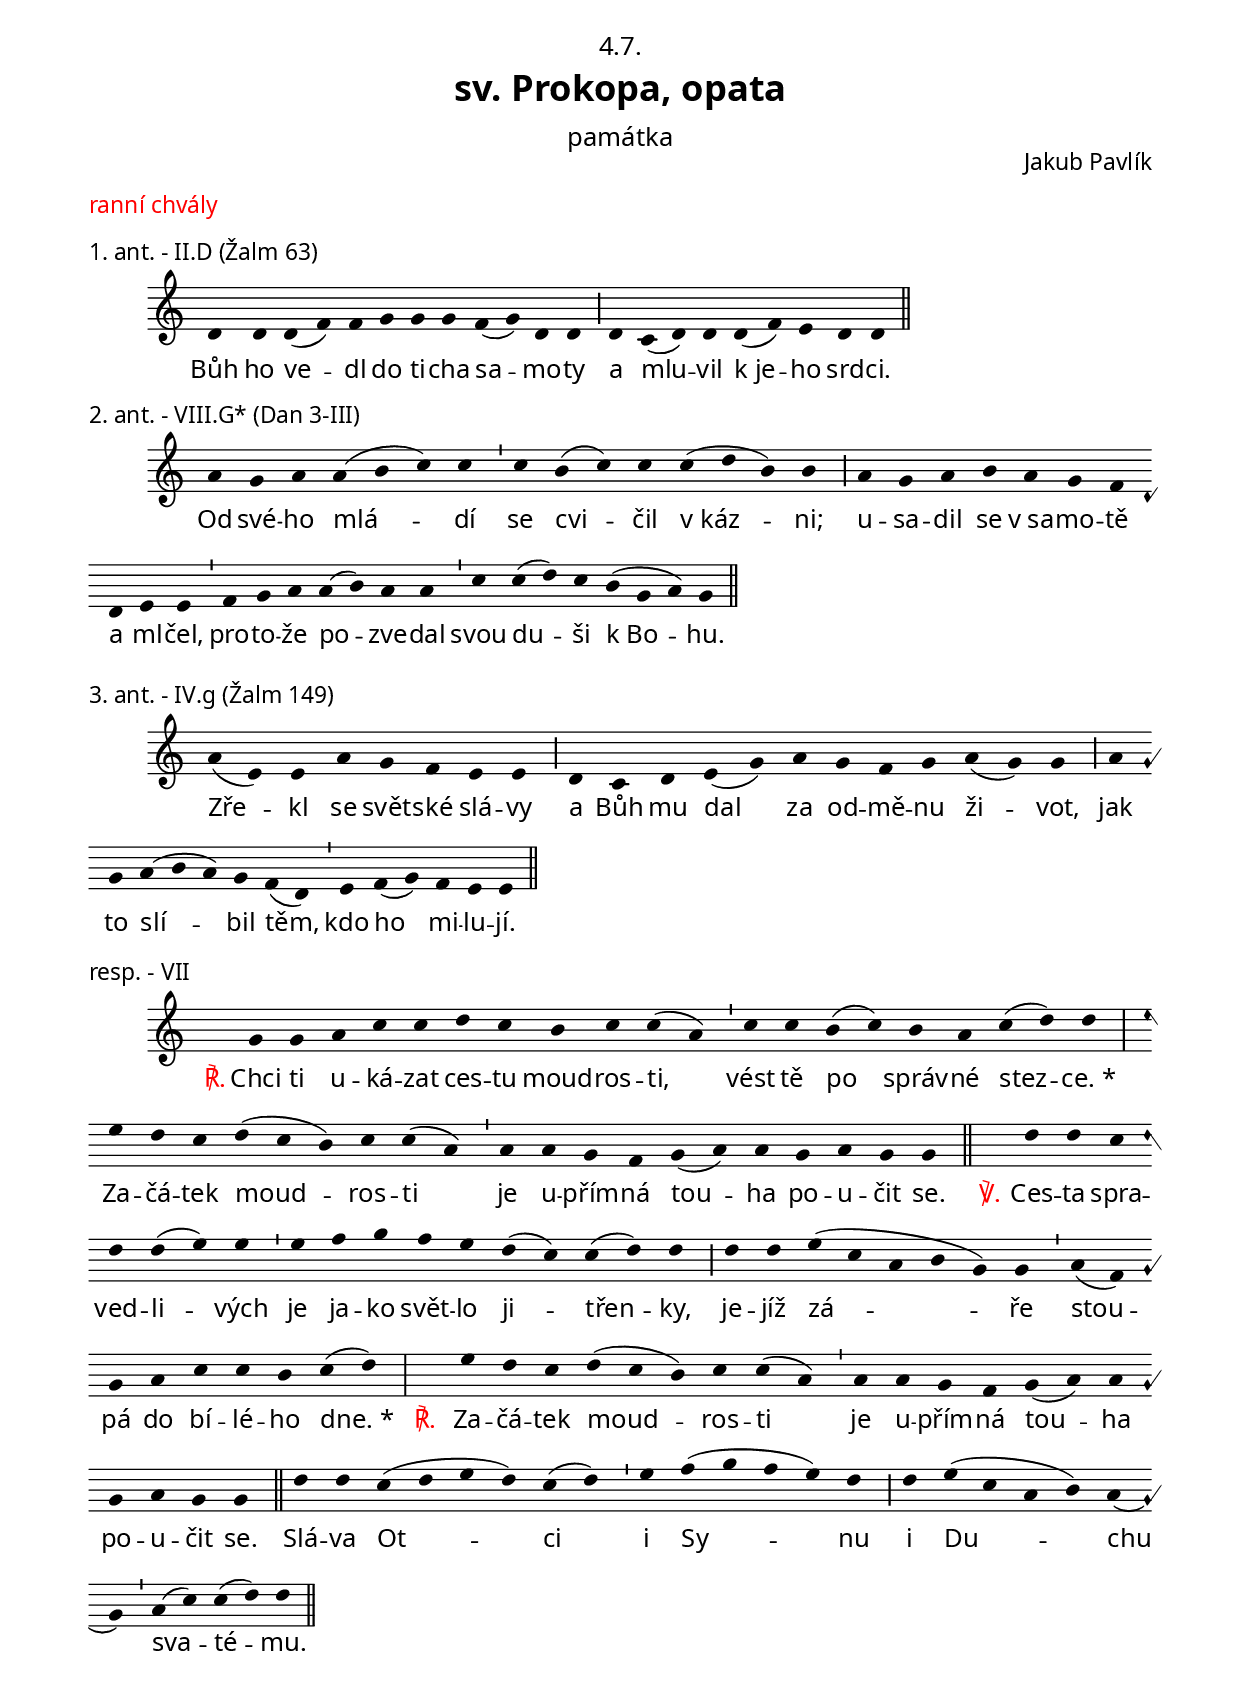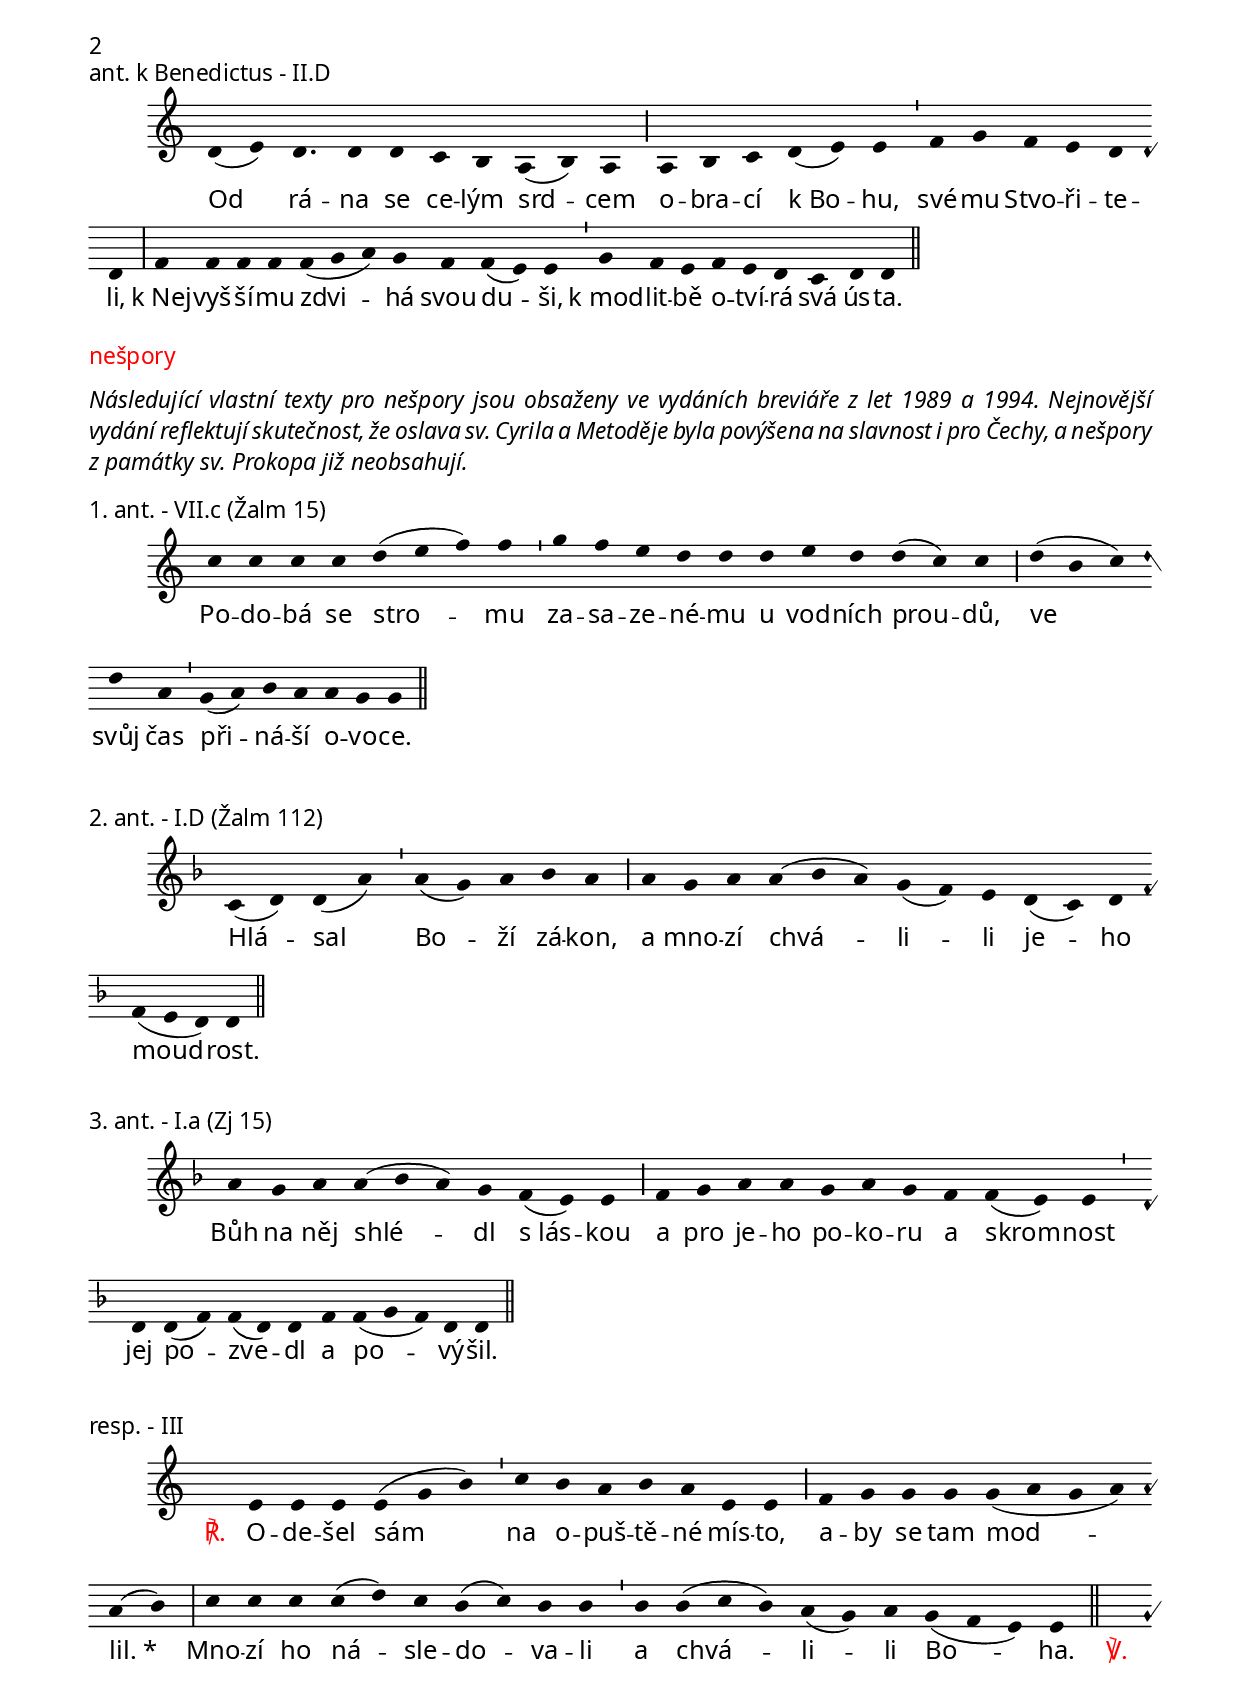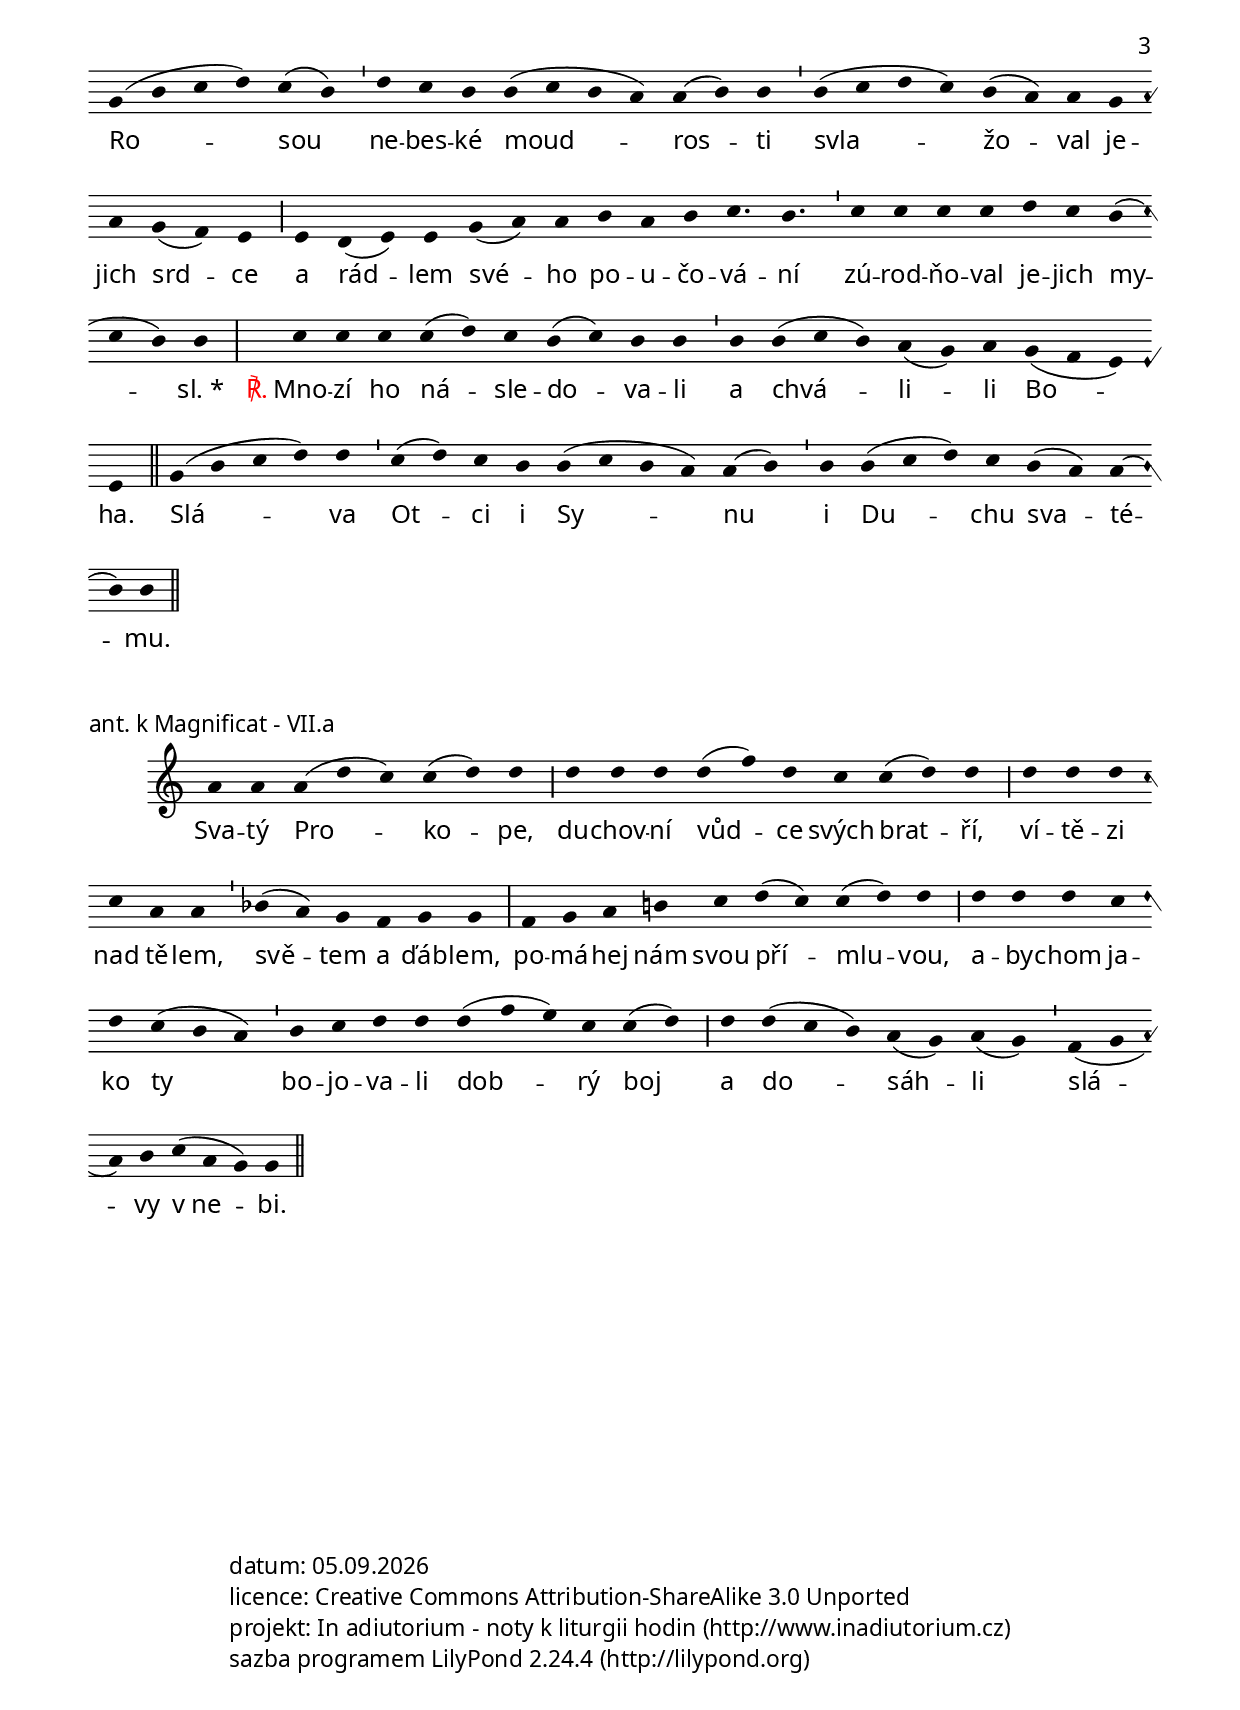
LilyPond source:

\version "2.15.37"

\include "../spolecne.ly"
\include "../dilyresponsorii.ly"

\header {
  title = \markup\titleSvatek
            "sv. Prokopa, opata"
            památka
            4.7.
  composer = "Jakub Pavlík"
}

\markup {\nadpisHodinka {"ranní chvály"}}

\score {
  \relative c' {
    \choralniRezim
    d4 d d( f) f g g g f( g) d d \barMaior
    d c( d) d d( f) e d d \barFinalis
  }
  \addlyrics {
    Bůh ho ve -- dl do ti -- cha sa -- mo -- ty
    a mlu -- vil k_je -- ho srd -- ci.
  }
  \header {
    quid = "1. ant."
    modus = "II"
    differentia = "D"
    psalmus = "Žalm 63"
    id = ""
    piece = \markup {\sestavTitulek}
  }
}

\score {
  \relative c'' {
    \choralniRezim
    a4 g a a( b c) c \barMin c b( c) c c( d b) b \barMaior
    a g a b a g f d e e \barMin
    f g a a( b) a a \barMin c c( d) c b( g a) g \barFinalis
  }
  \addlyrics {
    Od své -- ho mlá -- dí se cvi -- čil v_káz -- ni;
    u -- sa -- dil se v_sa -- mo -- tě a ml -- čel,
    pro -- to -- že po -- zve -- dal svou du -- ši k_Bo -- hu.
  }
  \header {
    quid = "2. ant."
    modus = "VIII"
    differentia = "G*"
    psalmus = "Dan 3-III"
    id = ""
    piece = \markup {\sestavTitulek}
  }
}

\score {
  \relative c'' {
    \choralniRezim
    a4( e) e a g f e e \barMaior
    d c d e( g) a g f g a( g) g \barMaior
    a g a( b a) g f( d) \barMin e f( g) f e e \barFinalis
  }
  \addlyrics {
    Zře -- kl se svět -- ské slá -- vy
    a Bůh mu dal za od -- mě -- nu ži -- vot,
    jak to slí -- bil těm, kdo ho mi -- lu -- jí.
  }
  \header {
    quid = "3. ant."
    modus = "IV"
    differentia = "g"
    psalmus = "Žalm 149"
    id = ""
    piece = \markup {\sestavTitulek}
  }
}

\score {
  \relative c'' {
    \choralniRezim

    % R
    \neviditelna g
    g4 g a c c d c b c c( a) \barMin
    c c b( c) b a c( d) d \barMax
    e d c d( c b) c c( a) \barMin a a g f g( a) a g a g g \barFinalis
    % V
    \neviditelna c
    d4 d c d d( e) e \barMin e f g f e d( c) c( d) d \barMaior
    d d e( c a b g) g \barMin a( f) g a c c b c( d) \barMax
    % R
    \neviditelna a
    e' d c d( c b) c c( a) \barMin a a g f g( a) a g a g g \barFinalis
    % Slava
    d'4 d c( d e d) c( d) \barMin e f( g f e) d \barMaior
    d e( c a b) a( g) \barMin a( c) c( d) d \barFinalis
  }
  \addlyrics {
    \Response Chci ti u -- ká -- zat ces -- tu moud -- ros -- ti,
    vést tě po správ -- né stez -- ce._*
    Za -- čá -- tek moud -- ros -- ti je u -- přím -- ná tou -- ha po -- u -- čit se.
    \Verse Ces -- ta spra -- ved -- li -- vých je ja -- ko svět -- lo ji -- třen -- ky,
    je -- jíž zá -- ře stou -- pá do bí -- lé -- ho dne._*
    \Response Za -- čá -- tek moud -- ros -- ti je u -- přím -- ná tou -- ha po -- u -- čit se.
    \textRespDoxologie
  }
  \header {
    quid = "resp."
    modus = "VII"
    id = ""
    piece = \markup {\sestavTitulekResp}
  }
}

\score {
  \relative c' {
    \choralniRezim
    d4( e) d4. d4 d c b a( b) a \barMaior
    a b c d( e) e \barMin f g f e d d \barMax
    f f f f f( g a) g f f( e) e \barMin
    g f e f e d c d d \barFinalis
  }
  \addlyrics {
    Od rá -- na se ce -- lým srd -- cem
    o -- bra -- cí k_Bo -- hu, své -- mu Stvo -- ři -- te -- li,
    k_Nej -- vyš -- ší -- mu zdvi -- há svou du -- ši,
    k_mod -- lit -- bě o -- tví -- rá svá ús -- ta.
  }
  \header {
    quid = "ant. k Benedictus"
    modus = "II"
    differentia = "D"
    psalmus = ""
    id = "rch-aben"
    piece = \markup {\sestavTitulekBezZalmu}
  }
}

\markup {\nadpisHodinka {"nešpory"}}

\markup\justify\italic{
  Následující vlastní texty pro nešpory jsou obsaženy ve vydáních breviáře
  z let 1989 a 1994.
  Nejnovější vydání reflektují skutečnost, že oslava sv. Cyrila a Metoděje
  byla povýšena na slavnost i pro Čechy, a nešpory z památky sv. Prokopa již
  neobsahují.
}

\score {
  \relative c'' {
    \choralniRezim
    c4 c c c d( e f) f \barMin
    g f e d d d e d d( c) c \barMaior
    d( b c) d a \barMin g( a) b a a g g \barFinalis
  }
  \addlyrics {
    Po -- do -- bá se stro -- mu
    za -- sa -- ze -- né -- mu u vod -- ních prou -- dů,
    ve svůj čas při -- ná -- ší o -- vo -- ce.
  }
  \header {
    quid = "1. ant."
    modus = "VII"
    differentia = "c"
    psalmus = "Žalm 15"
    id = ""
    piece = \markup {\sestavTitulek}
  }
}

\score {
  \relative c' {
    \choralniRezim
    \key f \major
    c( d) d( a') \barMin a( g) a bes a \barMaior
    a g a a( bes a) g( f) e d( c) d f( e d) d \barFinalis
  }
  \addlyrics {
    Hlá -- sal Bo -- ží zá -- kon,
    a mno -- zí chvá -- li -- li je -- ho moud -- rost.
  }
  \header {
    quid = "2. ant."
    modus = "I"
    differentia = "D"
    psalmus = "Žalm 112"
    id = ""
    piece = \markup {\sestavTitulek}
  }
}

\score {
  \relative c'' {
    \choralniRezim
    \key f \major
    a4 g a a( bes a) g f( e) e \barMaior
    f g a a g a g f f( e) e \barMin
    d d( f) f( d) d f f( g f) d d \barFinalis
  }
  \addlyrics {
    Bůh na něj shlé -- dl s_lás -- kou
    a pro je -- ho po -- ko -- ru a skrom -- nost
    jej po -- zve -- dl a po -- vý -- šil.
  }
  \header {
    quid = "3. ant."
    modus = "I"
    differentia = "a"
    psalmus = "Zj 15"
    id = ""
    piece = \markup {\sestavTitulek}
  }
}

\score {
  \relative c' {
    \choralniRezim

    % R
    \neviditelna e
    e4 e e e( g b) \barMin c b a b a e e \barMaior
    f g g g g( a g a) a( b) \barMax
    c c c c( d) c b( c) b b \barMin b b( c b) a( g) a g( f e) e \barFinalis
    % V
    \neviditelna g
    g( b c d) c( b) \barMin d c b b( c b a) a( b) b \barMin
    b( c d c) b( a) a g a g( f) e \barMaior
    e d( e) e g( a) a b a b c4. b \barMin
    c4 c c c d c b( c b) b \barMax
    % R
    \neviditelna b
    c c c c( d) c b( c) b b \barMin b b( c b) a( g) a g( f e) e \barFinalis
    % Slava
    g4( b c d) d \barMin c( d) c b b( c b a) a( b) \barMin b b( c d) c b( a) a( b) b \barFinalis
  }
  \addlyrics {
    \Response O -- de -- šel sám na o -- puš -- tě -- né mís -- to,
    a -- by se tam mod -- lil._*
    Mno -- zí ho ná -- sle -- do -- va -- li a chvá -- li -- li Bo -- ha.
    \Verse Ro -- sou ne -- bes -- ké moud -- ros -- ti
    svla -- žo -- val je -- jich srd -- ce
    a rád -- lem své -- ho po -- u -- čo -- vá -- ní
    zú -- rod -- ňo -- val je -- jich my -- sl._*
    \Response Mno -- zí ho ná -- sle -- do -- va -- li a chvá -- li -- li Bo -- ha.
    \textRespDoxologie
  }
  \header {
    quid = "resp."
    modus = "III"
    id = ""
    piece = \markup {\sestavTitulekResp}
  }
}

\score {
  \relative c'' {
    \choralniRezim
    a4 a a( d c) c( d) d \barMaior
    d d d d( f) d c c( d) d \barMaior
    d d d c a a \barMin bes( a) g f g g \barMax
    f g a b! c d( c) c( d) d \barMaior
    d d d c d c( b a) \barMin
    b c d d d( f e) c c( d) \barMaior
    d d( c b) a( g) a( g) \barMin f( g a) b c( a g) g \barFinalis
  }
  \addlyrics {
    Sva -- tý Pro -- ko -- pe,
    du -- chov -- ní vůd -- ce svých brat -- ří,
    ví -- tě -- zi nad tě -- lem, svě -- tem a ďáb -- lem,
    po -- má -- hej nám svou pří -- mlu -- vou,
    a -- by -- chom ja -- ko ty
    bo -- jo -- va -- li dob -- rý boj
    a do -- sáh -- li slá -- vy v_ne -- bi.
  }
  \header {
    quid = "ant. k Magnificat"
    modus = "VII"
    differentia = "a"
    psalmus = ""
    id = ""
    piece = \markup {\sestavTitulekBezZalmu}
  }
}